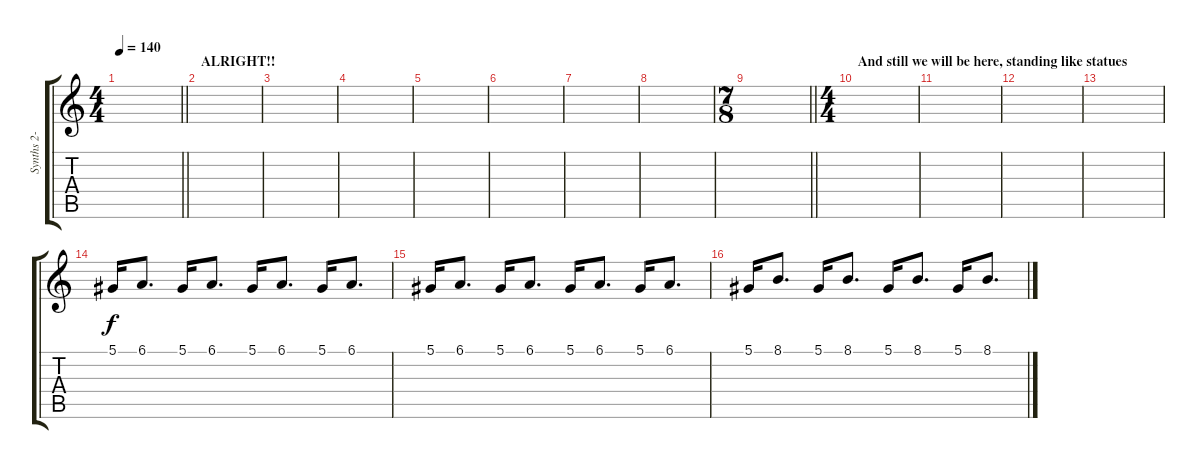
\track ("Synths 2- Rou" "Synths 2- ") {instrument pad2warm}
\staff {score tabs}
\tuning (Eb4 Bb3 Gb3 Db3 Ab2 Db2) {hide}
\ts (4 4)
\tempo 140
\clef g2
\barLineRight lightlight
\ks c
|
\section ("" "ALRIGHT!!")
|
|
|
|
|
|
|
\ts (7 8)
\barLineRight lightlight
|
\ts (4 4)
\section ("" "And still we will be here, standing like statues")
|
|
|
|
5.1.16 6.1.8{d} 5.1.16 6.1.8{d} 5.1.16 6.1.8{d} 5.1.16 6.1.8{d} |
5.1.16 6.1.8{d} 5.1.16 6.1.8{d} 5.1.16 6.1.8{d} 5.1.16 6.1.8{d} |
5.1.16 8.1.8{d} 5.1.16 8.1.8{d} 5.1.16 8.1.8{d} 5.1.16 8.1.8{d}
